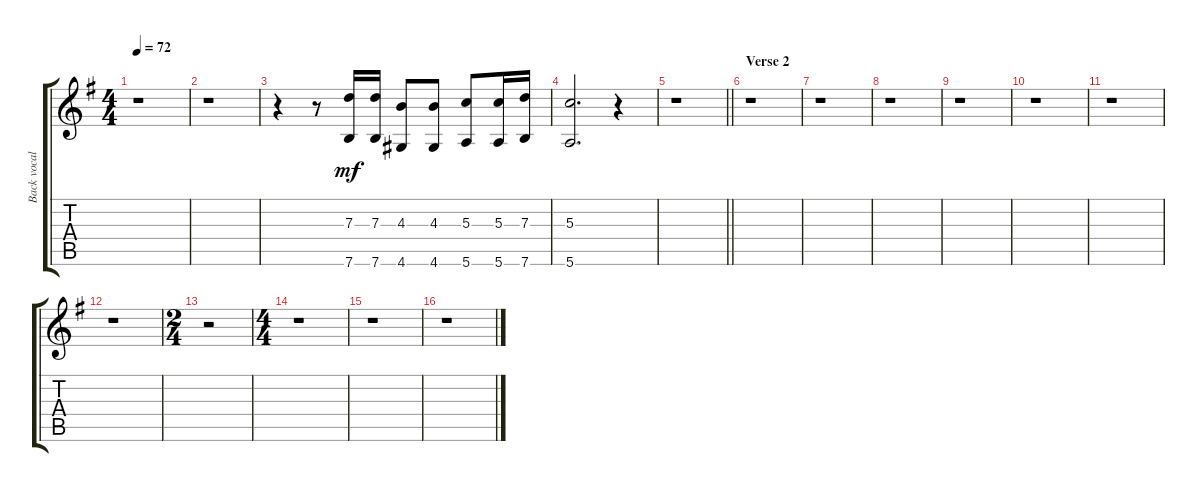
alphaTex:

\track ("Back vocal" "Back vocal") {instrument voiceoohs}
\staff {score tabs}
\tuning (E4 B3 G3 D3 A2 E2) {hide}
\ts (4 4)
\tempo 72
\clef g2
\ks eminor
r.1{dy mf} |
r.1 |
r.4 r.8 (7.3 7.6).16{ot 8vb} (7.3 7.6).16{ot 8vb} (4.3 4.6).8{ot 8vb} (4.3 4.6).8{ot 8vb} (5.3 5.6).8{ot 8vb} (5.3 5.6).16{ot 8vb} (7.3 7.6).16{ot 8vb} |
(5.3 5.6).2{d ot 8vb} r.4 |
\barLineRight lightlight
r.1 |
\section ("" "Verse 2")
r.1 |
r.1 |
r.1 |
r.1 |
r.1 |
r.1 |
r.1 |
\ts (2 4)
r.2 |
\ts (4 4)
r.1 |
r.1 |
r.1
